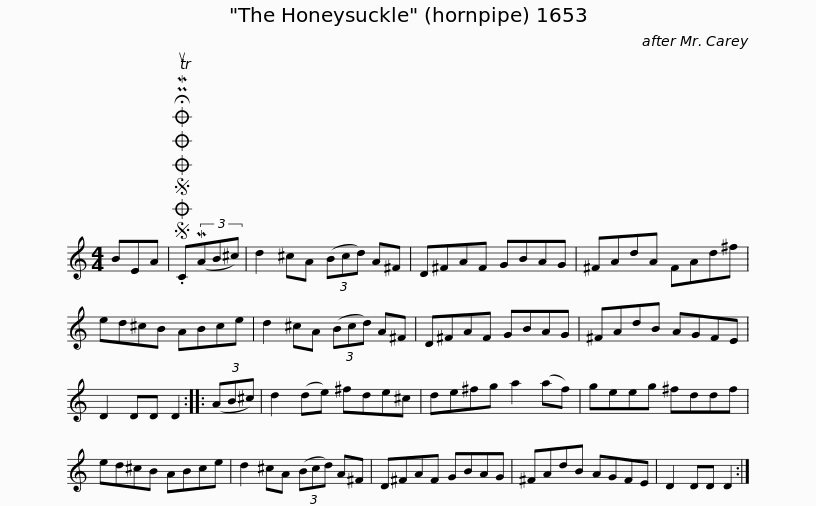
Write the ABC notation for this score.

X:1
L:1/8
M:4/4
I:linebreak $
K:C
V:1 treble
V:1
 BEA |SOSOOO .!fermata!PMTuC(3(MAB^c) | d2 ^cA (3(Bcd) A^F | D^FAF GBAG | ^FAdA FAd^f | %5
 ed^cB ABce |$ d2 ^cA (3(Bcd) A^F | D^FAF GBAG | ^FAdB AGFE | D2 DD D2 :: %10
 (3(AB^c) | d2 (de) ^fde^c |$ de^fg a2 (af) | geeg ^fddf | ed^cB ABce | %15
 d2 ^cA (3(Bcd) A^F | D^FAF GBAG |$ ^FAdB AGFE | D2 DD D2 :| %19
